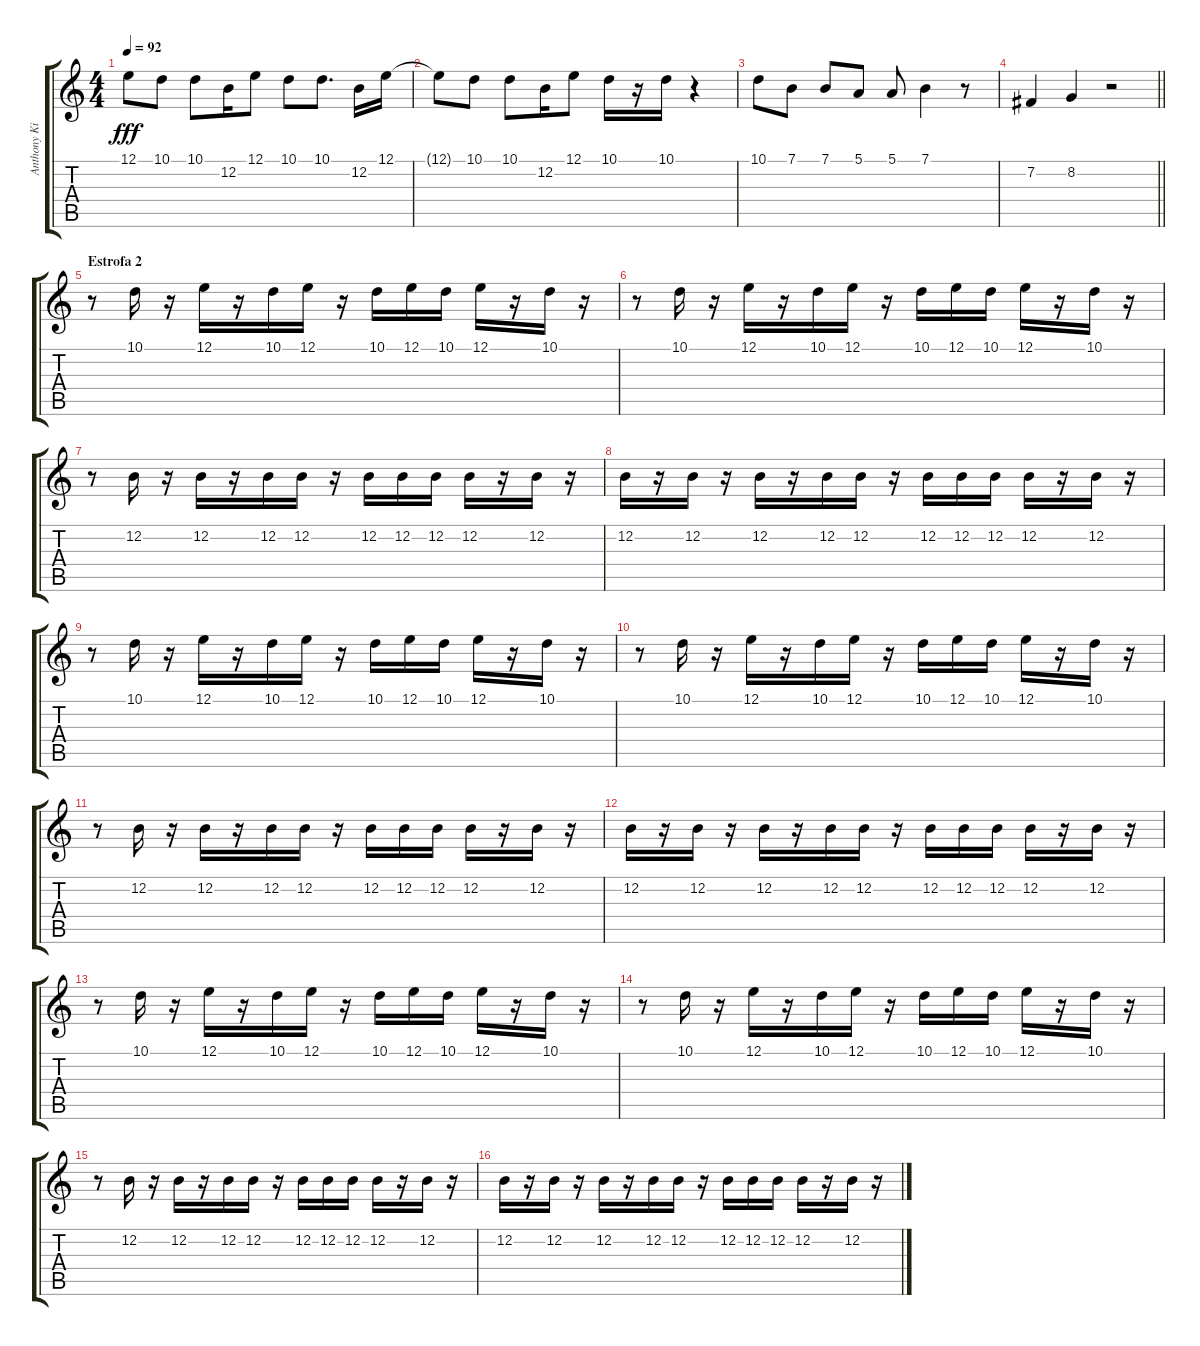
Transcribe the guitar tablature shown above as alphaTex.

\track ("Anthony Kiedis" "Anthony Ki") {instrument trumpet}
\staff {score tabs}
\tuning (E4 B3 G3 D3 A2 E2) {hide}
\ts (4 4)
\tempo 92
\clef g2
\ks c
12.1.8{dy fff} 10.1.8 10.1.8 12.2.16 12.1.8 10.1.8 10.1.8{d} 12.2.16 12.1.16 |
12.1{t}.8 10.1.8 10.1.8 12.2.16 12.1.8 10.1.16 r.16 10.1.16 r.4 |
10.1.8 7.1.8 7.1.8 5.1.8 5.1.8 7.1.4 r.8 |
\barLineRight lightlight
7.2.4 8.2.4 r.2 |
\section ("" "Estrofa 2")
r.8 10.1.16 r.16 12.1.16 r.16 10.1.16 12.1.16 r.16 10.1.16 12.1.16 10.1.16 12.1.16 r.16 10.1.16 r.16 |
r.8 10.1.16 r.16 12.1.16 r.16 10.1.16 12.1.16 r.16 10.1.16 12.1.16 10.1.16 12.1.16 r.16 10.1.16 r.16 |
r.8 12.2.16 r.16 12.2.16 r.16 12.2.16 12.2.16 r.16 12.2.16 12.2.16 12.2.16 12.2.16 r.16 12.2.16 r.16 |
12.2.16 r.16 12.2.16 r.16 12.2.16 r.16 12.2.16 12.2.16 r.16 12.2.16 12.2.16 12.2.16 12.2.16 r.16 12.2.16 r.16 |
r.8 10.1.16 r.16 12.1.16 r.16 10.1.16 12.1.16 r.16 10.1.16 12.1.16 10.1.16 12.1.16 r.16 10.1.16 r.16 |
r.8 10.1.16 r.16 12.1.16 r.16 10.1.16 12.1.16 r.16 10.1.16 12.1.16 10.1.16 12.1.16 r.16 10.1.16 r.16 |
r.8 12.2.16 r.16 12.2.16 r.16 12.2.16 12.2.16 r.16 12.2.16 12.2.16 12.2.16 12.2.16 r.16 12.2.16 r.16 |
12.2.16 r.16 12.2.16 r.16 12.2.16 r.16 12.2.16 12.2.16 r.16 12.2.16 12.2.16 12.2.16 12.2.16 r.16 12.2.16 r.16 |
r.8 10.1.16 r.16 12.1.16 r.16 10.1.16 12.1.16 r.16 10.1.16 12.1.16 10.1.16 12.1.16 r.16 10.1.16 r.16 |
r.8 10.1.16 r.16 12.1.16 r.16 10.1.16 12.1.16 r.16 10.1.16 12.1.16 10.1.16 12.1.16 r.16 10.1.16 r.16 |
r.8 12.2.16 r.16 12.2.16 r.16 12.2.16 12.2.16 r.16 12.2.16 12.2.16 12.2.16 12.2.16 r.16 12.2.16 r.16 |
12.2.16 r.16 12.2.16 r.16 12.2.16 r.16 12.2.16 12.2.16 r.16 12.2.16 12.2.16 12.2.16 12.2.16 r.16 12.2.16 r.16
